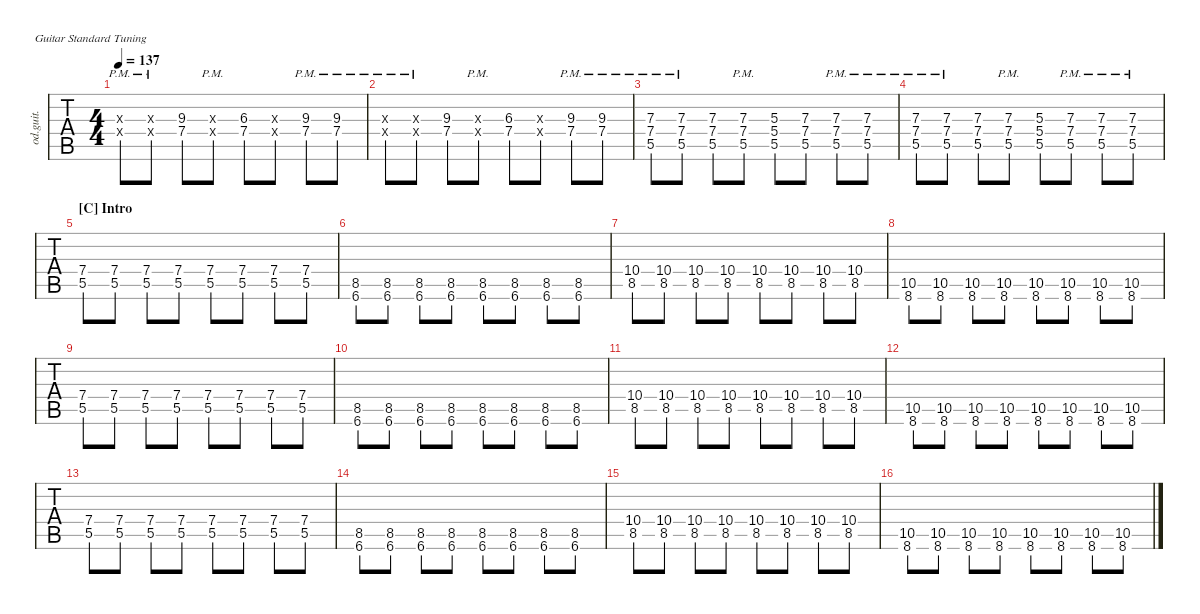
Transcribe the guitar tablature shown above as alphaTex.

\defaultSystemsLayout 4
\hideDynamics
\bracketExtendMode nobrackets
\track ("Guitar3" "od.guit.") {instrument overdrivenguitar}
\staff {tabs}
\tuning (E4 B3 G3 D3 A2 E2)
\ts (4 4)
\tempo 137
\clef g2
\ks f
(7.4{pm x acc forcenatural} 9.3{pm x acc forcenatural}).8{dy mf} (7.4{pm x acc forcenatural} 9.3{pm x acc forcenatural}).8 (7.4{acc forcenatural} 9.3{acc forcenatural}).8 (7.4{pm x acc forcenatural} 9.3{pm x acc forcenatural}).8 (7.4{acc forcenatural} 6.3{acc b}).8 (7.4{x acc forcenatural} 9.3{x acc forcenatural}).8 (7.4{pm acc forcenatural} 9.3{pm acc forcenatural}).8 (7.4{pm acc forcenatural} 9.3{pm acc forcenatural}).8 |
(7.4{pm x acc forcenatural} 9.3{pm x acc forcenatural}).8 (7.4{pm x acc forcenatural} 9.3{pm x acc forcenatural}).8 (7.4{acc forcenatural} 9.3{acc forcenatural}).8 (7.4{pm x acc forcenatural} 9.3{pm x acc forcenatural}).8 (7.4{acc forcenatural} 6.3{acc b}).8 (7.4{x acc forcenatural} 9.3{x acc forcenatural}).8 (7.4{pm acc forcenatural} 9.3{pm acc forcenatural}).8 (7.4{pm acc forcenatural} 9.3{pm acc forcenatural}).8 |
(5.5{pm acc forcenatural} 7.4{pm acc forcenatural} 7.3{pm acc forcenatural}).8 (5.5{pm acc forcenatural} 7.4{pm acc forcenatural} 7.3{pm acc forcenatural}).8 (5.5{acc forcenatural} 7.4{acc forcenatural} 7.3{acc forcenatural}).8 (5.5{pm acc forcenatural} 7.4{pm acc forcenatural} 7.3{pm acc forcenatural}).8 (5.4{acc forcenatural} 5.3{acc forcenatural} 5.5{acc forcenatural}).8 (7.4{acc forcenatural} 5.5{acc forcenatural} 7.3{acc forcenatural}).8 (7.4{pm acc forcenatural} 5.5{pm acc forcenatural} 7.3{pm acc forcenatural}).8 (7.4{pm acc forcenatural} 5.5{pm acc forcenatural} 7.3{pm acc forcenatural}).8 |
(5.5{pm acc forcenatural} 7.4{pm acc forcenatural} 7.3{pm acc forcenatural}).8 (5.5{pm acc forcenatural} 7.4{pm acc forcenatural} 7.3{pm acc forcenatural}).8 (5.5{acc forcenatural} 7.4{acc forcenatural} 7.3{acc forcenatural}).8 (5.5{pm acc forcenatural} 7.4{pm acc forcenatural} 7.3{pm acc forcenatural}).8 (5.4{acc forcenatural} 5.3{acc forcenatural} 5.5{acc forcenatural}).8 (7.4{pm acc forcenatural} 5.5{pm acc forcenatural} 7.3{pm acc forcenatural}).8 (7.4{pm acc forcenatural} 5.5{pm acc forcenatural} 7.3{pm acc forcenatural}).8 (7.4{pm acc forcenatural} 5.5{pm acc forcenatural} 7.3{pm acc forcenatural}).8 |
\section ("C" "Intro")
(5.5{acc forcenatural} 7.4{acc forcenatural}).8 (5.5{acc forcenatural} 7.4{acc forcenatural}).8 (5.5{acc forcenatural} 7.4{acc forcenatural}).8 (5.5{acc forcenatural} 7.4{acc forcenatural}).8 (7.4{acc forcenatural} 5.5{acc forcenatural}).8 (7.4{acc forcenatural} 5.5{acc forcenatural}).8 (7.4{acc forcenatural} 5.5{acc forcenatural}).8 (7.4{acc forcenatural} 5.5{acc forcenatural}).8 |
(8.5{acc forcenatural} 6.6{acc b}).8 (8.5{acc forcenatural} 6.6{acc b}).8 (8.5{acc forcenatural} 6.6{acc b}).8 (8.5{acc forcenatural} 6.6{acc b}).8 (8.5{acc forcenatural} 6.6{acc b}).8 (8.5{acc forcenatural} 6.6{acc b}).8 (8.5{acc forcenatural} 6.6{acc b}).8 (8.5{acc forcenatural} 6.6{acc b}).8 |
(8.5{acc forcenatural} 10.4{acc forcenatural}).8 (8.5{acc forcenatural} 10.4{acc forcenatural}).8 (8.5{acc forcenatural} 10.4{acc forcenatural}).8 (8.5{acc forcenatural} 10.4{acc forcenatural}).8 (10.4{acc forcenatural} 8.5{acc forcenatural}).8 (10.4{acc forcenatural} 8.5{acc forcenatural}).8 (10.4{acc forcenatural} 8.5{acc forcenatural}).8 (10.4{acc forcenatural} 8.5{acc forcenatural}).8 |
(10.5{acc forcenatural} 8.6{acc forcenatural}).8 (10.5{acc forcenatural} 8.6{acc forcenatural}).8 (10.5{acc forcenatural} 8.6{acc forcenatural}).8 (10.5{acc forcenatural} 8.6{acc forcenatural}).8 (10.5{acc forcenatural} 8.6{acc forcenatural}).8 (10.5{acc forcenatural} 8.6{acc forcenatural}).8 (10.5{acc forcenatural} 8.6{acc forcenatural}).8 (10.5{acc forcenatural} 8.6{acc forcenatural}).8 |
(5.5{acc forcenatural} 7.4{acc forcenatural}).8 (5.5{acc forcenatural} 7.4{acc forcenatural}).8 (5.5{acc forcenatural} 7.4{acc forcenatural}).8 (5.5{acc forcenatural} 7.4{acc forcenatural}).8 (7.4{acc forcenatural} 5.5{acc forcenatural}).8 (7.4{acc forcenatural} 5.5{acc forcenatural}).8 (7.4{acc forcenatural} 5.5{acc forcenatural}).8 (7.4{acc forcenatural} 5.5{acc forcenatural}).8 |
(8.5{acc forcenatural} 6.6{acc b}).8 (8.5{acc forcenatural} 6.6{acc b}).8 (8.5{acc forcenatural} 6.6{acc b}).8 (8.5{acc forcenatural} 6.6{acc b}).8 (8.5{acc forcenatural} 6.6{acc b}).8 (8.5{acc forcenatural} 6.6{acc b}).8 (8.5{acc forcenatural} 6.6{acc b}).8 (8.5{acc forcenatural} 6.6{acc b}).8 |
(8.5{acc forcenatural} 10.4{acc forcenatural}).8 (8.5{acc forcenatural} 10.4{acc forcenatural}).8 (8.5{acc forcenatural} 10.4{acc forcenatural}).8 (8.5{acc forcenatural} 10.4{acc forcenatural}).8 (10.4{acc forcenatural} 8.5{acc forcenatural}).8 (10.4{acc forcenatural} 8.5{acc forcenatural}).8 (10.4{acc forcenatural} 8.5{acc forcenatural}).8 (10.4{acc forcenatural} 8.5{acc forcenatural}).8 |
(10.5{acc forcenatural} 8.6{acc forcenatural}).8 (10.5{acc forcenatural} 8.6{acc forcenatural}).8 (10.5{acc forcenatural} 8.6{acc forcenatural}).8 (10.5{acc forcenatural} 8.6{acc forcenatural}).8 (10.5{acc forcenatural} 8.6{acc forcenatural}).8 (10.5{acc forcenatural} 8.6{acc forcenatural}).8 (10.5{acc forcenatural} 8.6{acc forcenatural}).8 (10.5{acc forcenatural} 8.6{acc forcenatural}).8 |
(5.5{acc forcenatural} 7.4{acc forcenatural}).8 (5.5{acc forcenatural} 7.4{acc forcenatural}).8 (5.5{acc forcenatural} 7.4{acc forcenatural}).8 (5.5{acc forcenatural} 7.4{acc forcenatural}).8 (7.4{acc forcenatural} 5.5{acc forcenatural}).8 (7.4{acc forcenatural} 5.5{acc forcenatural}).8 (7.4{acc forcenatural} 5.5{acc forcenatural}).8 (7.4{acc forcenatural} 5.5{acc forcenatural}).8 |
(8.5{acc forcenatural} 6.6{acc b}).8 (8.5{acc forcenatural} 6.6{acc b}).8 (8.5{acc forcenatural} 6.6{acc b}).8 (8.5{acc forcenatural} 6.6{acc b}).8 (8.5{acc forcenatural} 6.6{acc b}).8 (8.5{acc forcenatural} 6.6{acc b}).8 (8.5{acc forcenatural} 6.6{acc b}).8 (8.5{acc forcenatural} 6.6{acc b}).8 |
(8.5{acc forcenatural} 10.4{acc forcenatural}).8 (8.5{acc forcenatural} 10.4{acc forcenatural}).8 (8.5{acc forcenatural} 10.4{acc forcenatural}).8 (8.5{acc forcenatural} 10.4{acc forcenatural}).8 (10.4{acc forcenatural} 8.5{acc forcenatural}).8 (10.4{acc forcenatural} 8.5{acc forcenatural}).8 (10.4{acc forcenatural} 8.5{acc forcenatural}).8 (10.4{acc forcenatural} 8.5{acc forcenatural}).8 |
(10.5{acc forcenatural} 8.6{acc forcenatural}).8 (10.5{acc forcenatural} 8.6{acc forcenatural}).8 (10.5{acc forcenatural} 8.6{acc forcenatural}).8 (10.5{acc forcenatural} 8.6{acc forcenatural}).8 (10.5{acc forcenatural} 8.6{acc forcenatural}).8 (10.5{acc forcenatural} 8.6{acc forcenatural}).8 (10.5{acc forcenatural} 8.6{acc forcenatural}).8 (10.5{acc forcenatural} 8.6{acc forcenatural}).8
